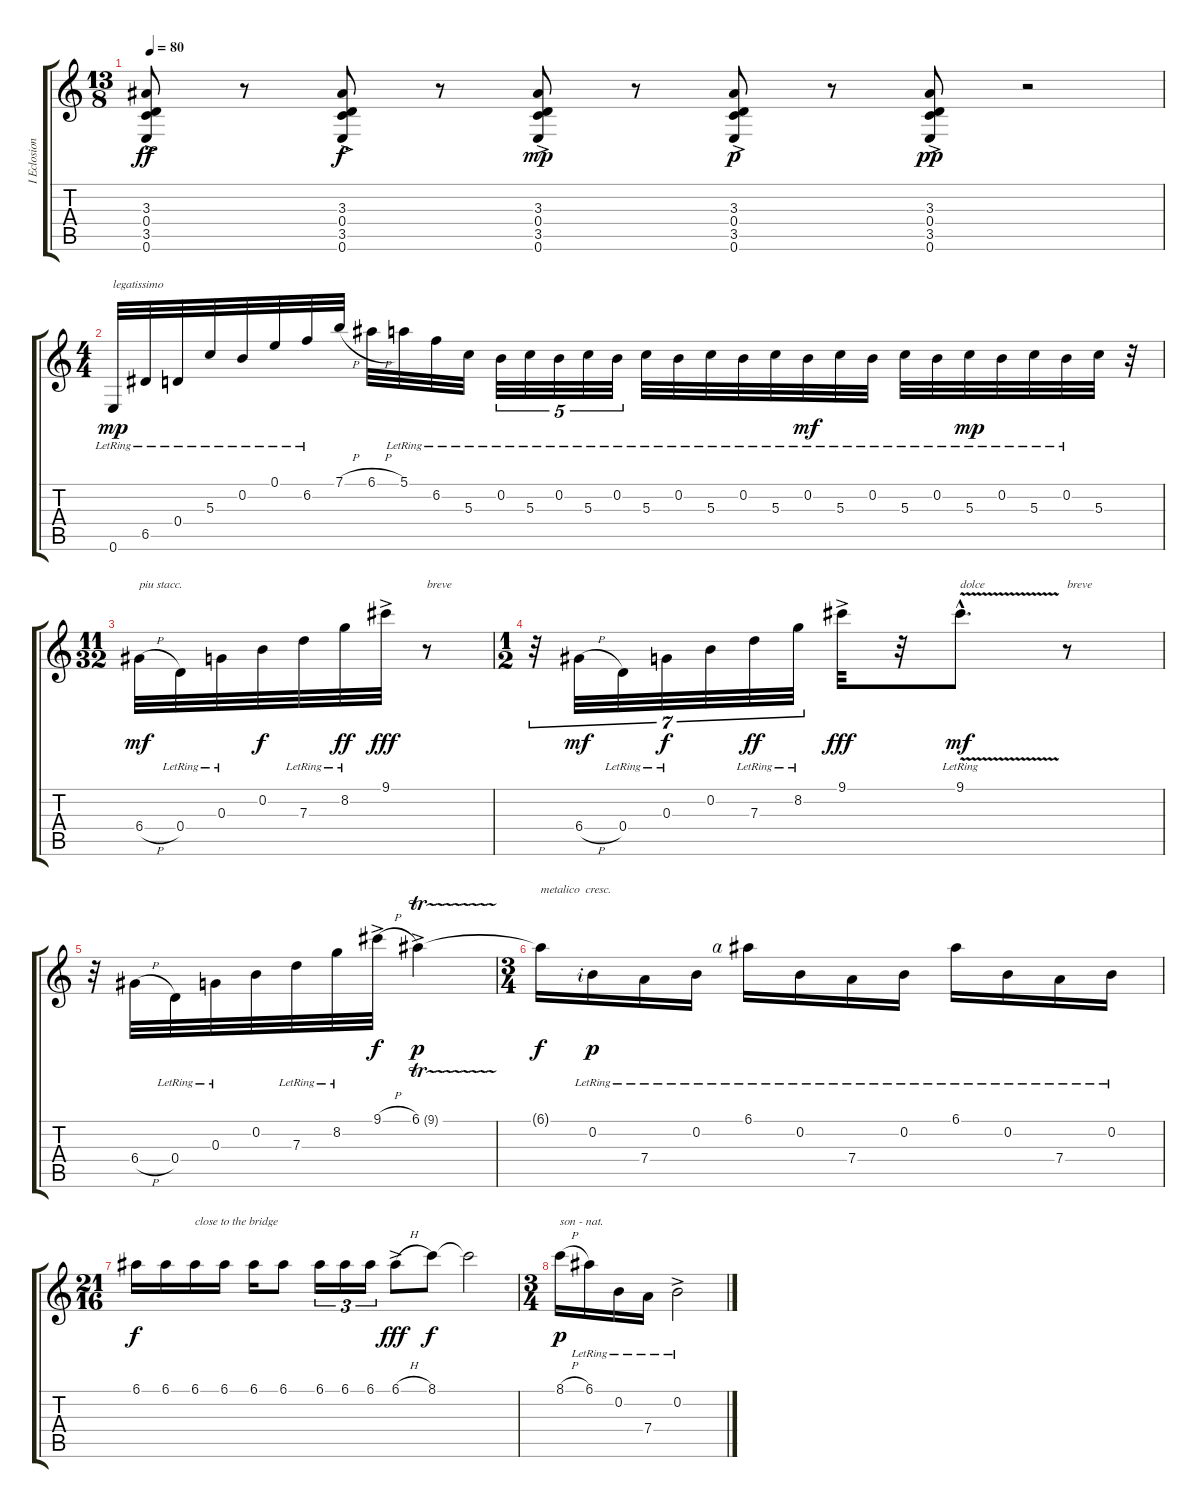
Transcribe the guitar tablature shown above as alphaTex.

\track ("I Eclosion" "I Eclosion") {instrument acousticguitarnylon}
\staff {score tabs}
\tuning (E4 B3 G3 D3 A2 E2) {hide}
\ts (13 8)
\tempo 80
\clef g2
\ks c
(3.3 0.4 3.5 0.6{ac}).8{dy ff} r.8 (3.3 0.4 3.5 0.6{ac}).8{dy f} r.8 (3.3 0.4 3.5 0.6{ac}).8{dy mp} r.8 (3.3 0.4 3.5 0.6{ac}).8{dy p} r.8 (3.3 0.4 3.5 0.6{ac}).8{dy pp} r.2 |
\ts (4 4)
0.6{lr}.32{txt "legatissimo" dy mp} 6.5{lr}.32 0.4{lr}.32 5.3{lr}.32 0.2{lr}.32 0.1{lr}.32 6.2{lr}.32 7.1{h}.32 6.1{h}.32 5.1{lr}.32 6.2{lr}.32 5.3{lr}.32 0.2{lr}.32{tu (5 4)} 5.3{lr}.32{tu (5 4)} 0.2{lr}.32{tu (5 4)} 5.3{lr}.32{tu (5 4)} 0.2{lr}.32{tu (5 4)} 5.3{lr}.32 0.2{lr}.32 5.3{lr}.32 0.2{lr}.32 5.3{lr}.32 0.2{lr}.32{dy mf} 5.3{lr}.32 0.2{lr}.32 5.3{lr}.32 0.2{lr}.32 5.3{lr}.32{dy mp} 0.2{lr}.32 5.3{lr}.32 0.2{lr}.32 5.3.32 r.32 |
\ts (11 32)
6.4{h}.32{txt "piu stacc." dy mf} 0.4{lr}.32 0.3{lr}.32 0.2.32{dy f} 7.3{lr}.32 8.2{lr}.32{dy ff} 9.1{ac}.32{dy fff} r.8{txt "breve"} |
\ts (1 2)
r.32{tu (7 4)} 6.4{h}.32{tu (7 4) dy mf} 0.4{lr}.32{tu (7 4)} 0.3{lr}.32{tu (7 4) dy f} 0.2.32{tu (7 4)} 7.3{lr}.32{tu (7 4) dy ff} 8.2{lr}.32{tu (7 4)} 9.1{ac}.32{dy fff} r.32 9.1{v hac lr}.8{d txt "dolce" dy mf} r.8{txt "breve"} |
r.32 6.4{h}.32 0.4{lr}.32 0.3{lr}.32 0.2.32 7.3{lr}.32 8.2{lr}.32 9.1{h ac}.32{dy f} 6.1{tr (9 32) ac}.4{dy p} |
\ts (3 4)
6.1{t}.16{txt "metalico  cresc." dy f} 0.2{lr rf 2}.16{dy p} 7.4{lr}.16 0.2{lr}.16 6.1{lr rf 4}.16 0.2{lr}.16 7.4{lr}.16 0.2{lr}.16 6.1{lr}.16 0.2{lr}.16 7.4{lr}.16 0.2{lr}.16 |
\ts (21 16)
6.1.16{dy f} 6.1.16 6.1.16{txt "close to the bridge"} 6.1.16 6.1.16 6.1.8 6.1.16{tu (3 2)} 6.1.16{tu (3 2)} 6.1.16{tu (3 2)} 6.1{h ac}.8{dy fff} 8.1.8{dy f} 8.1{t}.2 |
\ts (3 4)
8.1{h}.16{txt "son - nat." dy p} 6.1{lr}.16 0.2{lr}.16 7.4{lr}.16 0.2{ac lr}.2
